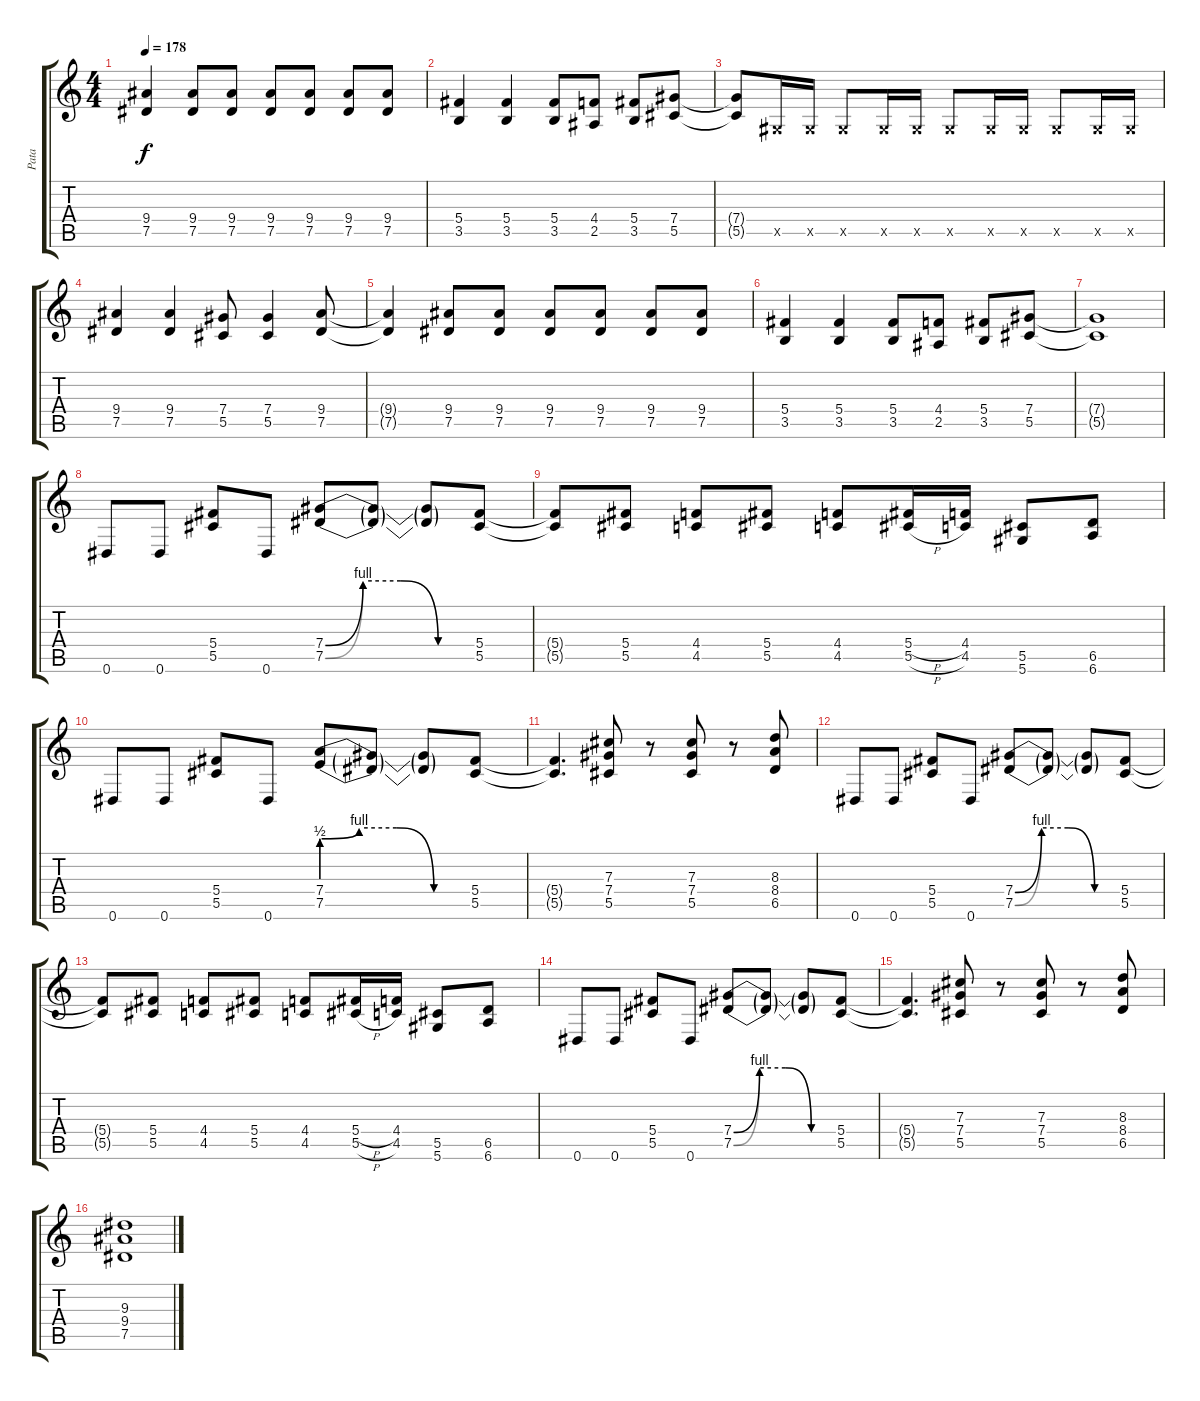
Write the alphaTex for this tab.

\track ("Pata" "Pata") {instrument distortionguitar}
\staff {score tabs}
\tuning (Eb4 Bb3 Gb3 Db3 Ab2 Eb2) {hide}
\ts (4 4)
\tempo 178
\clef g2
\ks c
(9.4{t} 7.5{t}).4{dy f} (9.4 7.5).8 (9.4 7.5).8 (9.4 7.5).8 (9.4 7.5).8 (9.4 7.5).8 (9.4 7.5).8 |
(5.4 3.5).4 (5.4 3.5).4 (5.4 3.5).8 (4.4 2.5).8 (5.4 3.5).8 (7.4 5.5).8 |
(7.4{t} 5.5{t}).8 0.5{x}.16 0.5{x}.16 0.5{x}.8 0.5{x}.16 0.5{x}.16 0.5{x}.8 0.5{x}.16 0.5{x}.16 0.5{x}.8 0.5{x}.16 0.5{x}.16 |
(9.4 7.5).4 (9.4 7.5).4 (7.4 5.5).8 (7.4 5.5).4 (9.4 7.5).8 |
(9.4{t} 7.5{t}).4 (9.4 7.5).8 (9.4 7.5).8 (9.4 7.5).8 (9.4 7.5).8 (9.4 7.5).8 (9.4 7.5).8 |
(5.4 3.5).4 (5.4 3.5).4 (5.4 3.5).8 (4.4 2.5).8 (5.4 3.5).8 (7.4 5.5).8 |
(7.4{t} 5.5{t}).1 |
0.6.8 0.6.8 (5.4 5.5).8 0.6.8 (7.4{be (custom 0 0 15 4 30 4 45 0 60 0)} 7.5{be (custom 0 0 15 4 30 4 45 0 60 0)}).8 (7.4{t} 7.5{t}).8 (7.4{t} 7.5{t}).8 (5.4 5.5).8 |
(5.4{t} 5.5{t}).8 (5.4 5.5).8 (4.4 4.5).8 (5.4 5.5).8 (4.4 4.5).8 (5.4{h} 5.5{h}).16 (4.4 4.5).16 (5.5 5.6).8 (6.5 6.6).8 |
0.6.8 0.6.8 (5.4 5.5).8 0.6.8 (7.4{be (custom 0 2 15 4 30 4 45 0 60 0)} 7.5{be (custom 0 2 15 4 30 4 45 0 60 0)}).8 (7.4{t} 7.5{t}).8 (7.4{t} 7.5{t}).8 (5.4 5.5).8 |
(5.4{t} 5.5{t}).4{d} (7.3 7.4 5.5).8 r.8 (7.3 7.4 5.5).8 r.8 (8.3 8.4 6.5).8 |
0.6.8 0.6.8 (5.4 5.5).8 0.6.8 (7.4{be (custom 0 0 15 4 30 4 45 0 60 0)} 7.5{be (custom 0 0 15 4 30 4 45 0 60 0)}).8 (7.4{t} 7.5{t}).8 (7.4{t} 7.5{t}).8 (5.4 5.5).8 |
(5.4{t} 5.5{t}).8 (5.4 5.5).8 (4.4 4.5).8 (5.4 5.5).8 (4.4 4.5).8 (5.4{h} 5.5{h}).16 (4.4 4.5).16 (5.5 5.6).8 (6.5 6.6).8 |
0.6.8 0.6.8 (5.4 5.5).8 0.6.8 (7.4{be (custom 0 0 15 4 30 4 45 0 60 0)} 7.5{be (custom 0 0 15 4 30 4 45 0 60 0)}).8 (7.4{t} 7.5{t}).8 (7.4{t} 7.5{t}).8 (5.4 5.5).8 |
(5.4{t} 5.5{t}).4{d} (7.3 7.4 5.5).8 r.8 (7.3 7.4 5.5).8 r.8 (8.3 8.4 6.5).8 |
\section ("" "")
(9.3 9.4 7.5).1
